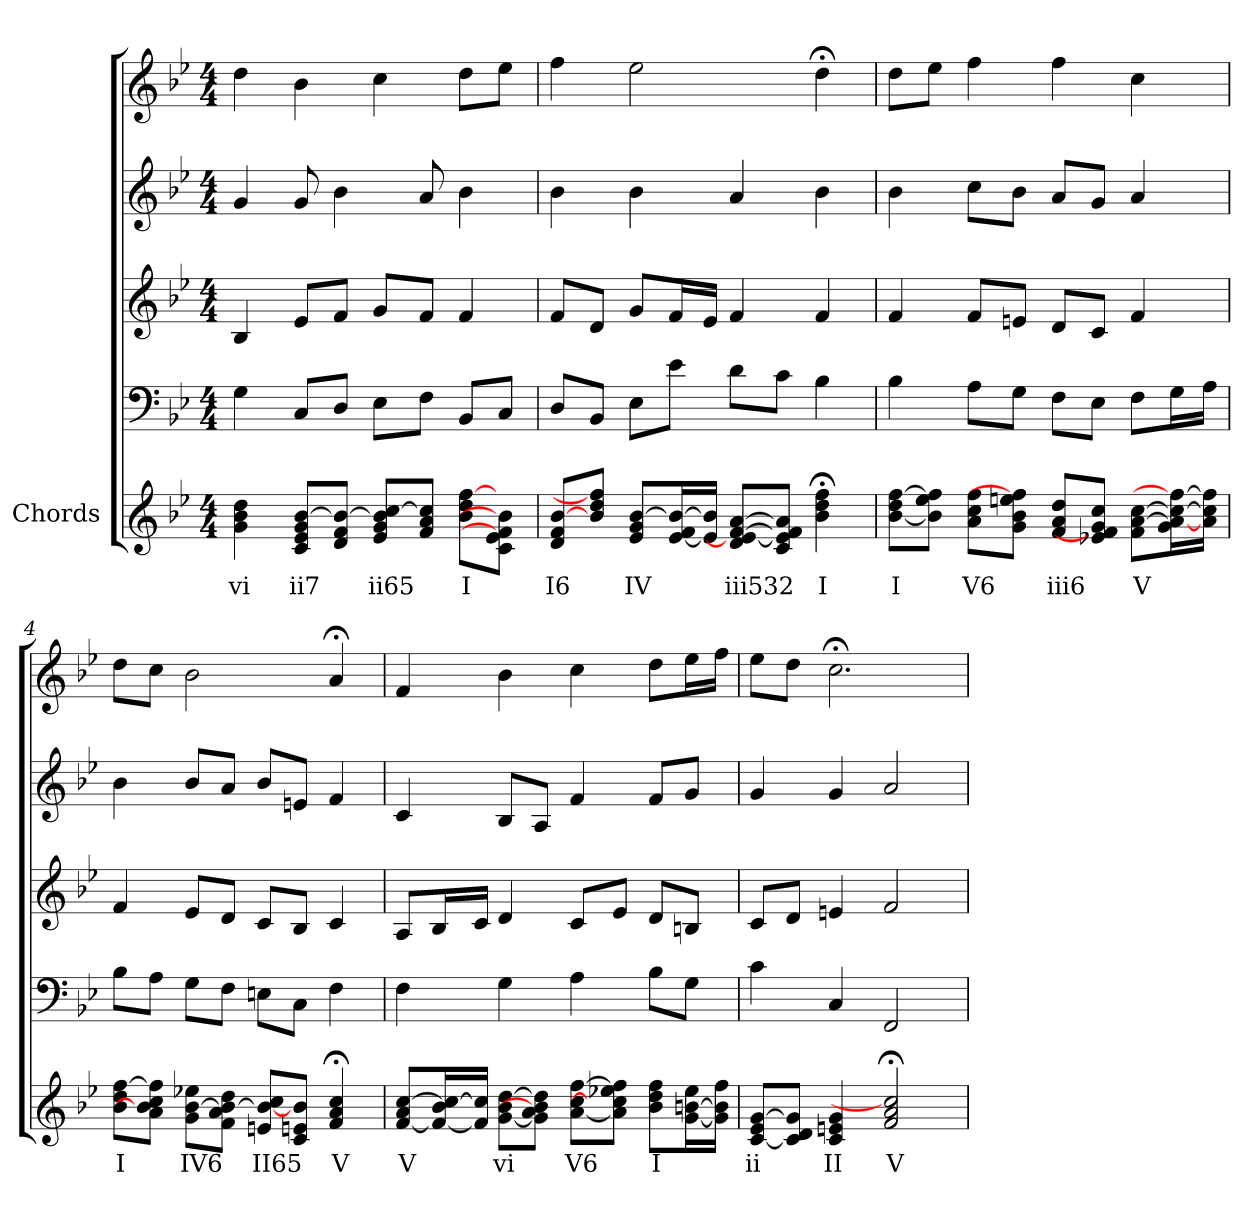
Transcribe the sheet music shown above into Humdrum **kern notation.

**kern	**text	**kern	**kern	**kern	**kern
*part5	*part5	*part4	*part3	*part2	*part1
*staff5	*staff5	*staff4	*staff3	*staff2	*staff1
*I"Chords	*	*	*	*	*
*clefG2	*	*clefF4	*clefG2	*clefG2	*clefG2
*k[b-e-]	*	*k[b-e-]	*k[b-e-]	*k[b-e-]	*k[b-e-]
*M4/4	*	*M4/4	*M4/4	*M4/4	*M4/4
=1	=1	=1	=1	=1	=1
4g 4b- 4dd	vi	4G\	4B-/	4g/	4dd\
8c/ 8e- 8g [8b-L	ii7	8C/L	8e-/L	8g/	4b-\
8d/ 8f 8b-_J	.	8D/J	8f/J	4b-\	.
8e-/ 8g 8b-] [8ccL	ii65	8E-\L	8g/L	.	4cc\
8f/ 8a 8cc]J	.	8F\J	8f/J	8a/	.
8b-\ 8dd [8ffL	I	8BB-/L	4f/	4b-\	8dd\L
8c\ 8e- 8f] 8b-]J	.	8C/J	.	.	8ee-\J
=2	=2	=2	=2	=2	=2
8d/ 8f [8b-L	I6	8D/L	8f/L	4b-\	4ff\
8b-/ 8dd 8ff]J	.	8BB-/J	8d/J	.	.
8e-/ 8g [8b-L	IV	8E-\L	8g/L	4b-\	2ee-\
[16e-/ 16f 16b-_L	.	8e-\J	16f/L	.	.
16e-/] 16b-]JJ	.	.	16e-/JJ	.	.
8d/ 8e-_ [8f [8aL	iii532	8d\L	4f/	4a/	.
8c/ 8e-] 8f] 8a]J	.	8c\J	.	.	.
4b-; 4dd; 4ff;	I	4B-\	4f/	4b-\	4dd;\
=3	=3	=3	=3	=3	=3
[8b-\ 8dd [8ffL	I	4B-\	4f/	4b-\	8dd\L
8b-\] 8ee- 8ff]J	.	.	.	.	8ee-\J
8a\ 8cc 8ffL	V6	8A\L	8f/L	8cc\L	4ff\
8g\ 8b- 8een 8ff]J	.	8G\J	8en/J	8b-\J	.
8f/ 8a 8ddL	iii6	8F\L	8d/L	8a/L	4ff\
8e-X/ 8f] 8g 8ccJ	.	8E-\J	8c/J	8g/J	.
8f\ [8a [8ccL	V	8F\L	4f/	4a/	4cc\
16g\ 16a_ 16cc_ 16ff_L	.	16G\L	.	.	.
16a\ 16cc] 16ff]JJ	.	16A\JJ	.	.	.
=4	=4	=4	=4	=4	=4
8b-\ 8dd [8ffL	I	8B-\L	4f/	4b-\	8dd\L
8a\ 8b-] 8cc 8ff]J	.	8A\J	.	.	8cc\J
8g\ [8b- 8ee-XL	IV6	8G\L	8e-/L	8b-/L	2b-\
8f\ 8a 8b-_ 8ddJ	.	8F\J	8d/J	8a/J	.
8en/ 8b-_ 8ccL	II65	8En\L	8c/L	8b-/L	.
8c/ 8en 8b-J	.	8C\J	8B-/J	8en/J	.
4f; 4a; 4cc;	V	4F\	4c/	4f/	4a;/
!!LO:LB:g=z
=5	=5	=5	=5	=5	=5
[8f/ 8a [8ccL	V	4F\	8A/L	4c/	4f/
16f/_ 16b- 16cc_L	.	.	16B-/L	.	.
16f/] 16cc]JJ	.	.	16c/JJ	.	.
[8g\ 8b- [8ddL	vi	4G\	4d/	8B-/L	4b-\
8g\] 8a 8b-] 8dd]J	.	.	.	8A/J	.
[8a\ 8cc [8ffL	V6	4A\	8c/L	4f/	4cc\
8a\] 8cc] 8ee-X 8ff]J	.	.	8e-/J	.	.
8b-\ 8dd 8ffL	I	8B-\L	8d/L	8f/L	8dd\L
[16g\ [16bn 16ee-L	.	8G\J	8Bn/J	8g/J	16ee-\L
16g\] 16b] 16ffJJ	.	.	.	.	16ff\JJ
=6	=6	=6	=6	=6	=6
[8c/ 8e- [8gL	ii	4c\	8c/L	4g/	8ee-\L
8c/] 8d 8g]J	.	.	8d/J	.	8dd\J
4c 4en 4g	II	4C/	4en/	4g/	2.cc;\
2f; 2a; 2cc];	V	2FF/	2f/	2a/	.
=	=	=	=	=	=
*-	*-	*-	*-	*-	*-
